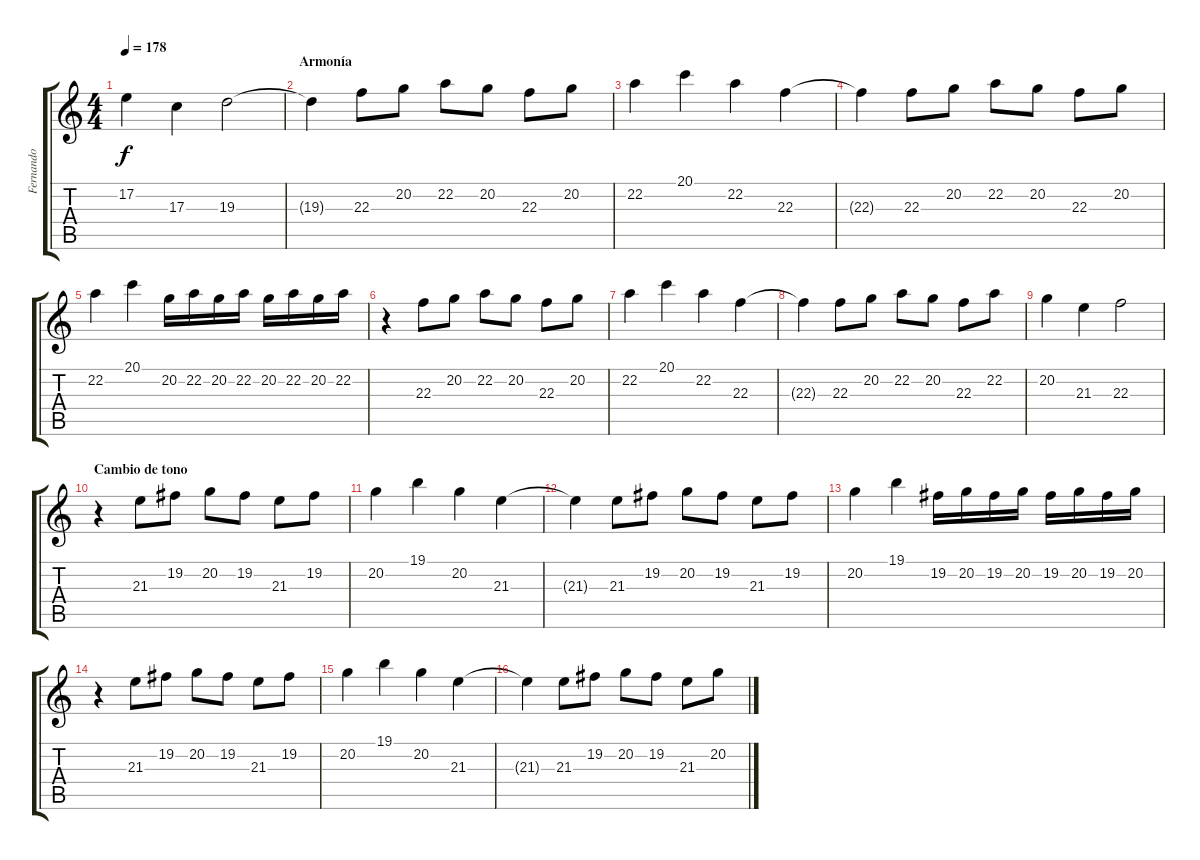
\track ("Fernando" "Fernando") {instrument flute}
\staff {score tabs}
\tuning (E4 B3 G3 D3 A2 E2) {hide}
\ts (4 4)
\tempo 178
\clef g2
\ks c
17.2.4{dy f} 17.3.4 19.3.2 |
\section ("" "Armonía")
19.3{t}.4 22.3.8 20.2.8 22.2.8 20.2.8 22.3.8 20.2.8 |
22.2.4 20.1.4 22.2.4 22.3.4 |
22.3{t}.4 22.3.8 20.2.8 22.2.8 20.2.8 22.3.8 20.2.8 |
22.2.4 20.1.4 20.2.16 22.2.16 20.2.16 22.2.16 20.2.16 22.2.16 20.2.16 22.2.16 |
r.4 22.3.8 20.2.8 22.2.8 20.2.8 22.3.8 20.2.8 |
22.2.4 20.1.4 22.2.4 22.3.4 |
22.3{t}.4 22.3.8 20.2.8 22.2.8 20.2.8 22.3.8 22.2.8 |
20.2.4 21.3.4 22.3.2 |
\section ("" "Cambio de tono")
r.4 21.3.8 19.2.8 20.2.8 19.2.8 21.3.8 19.2.8 |
20.2.4 19.1.4 20.2.4 21.3.4 |
21.3{t}.4 21.3.8 19.2.8 20.2.8 19.2.8 21.3.8 19.2.8 |
20.2.4 19.1.4 19.2.16 20.2.16 19.2.16 20.2.16 19.2.16 20.2.16 19.2.16 20.2.16 |
r.4 21.3.8 19.2.8 20.2.8 19.2.8 21.3.8 19.2.8 |
20.2.4 19.1.4 20.2.4 21.3.4 |
21.3{t}.4 21.3.8 19.2.8 20.2.8 19.2.8 21.3.8 20.2.8
